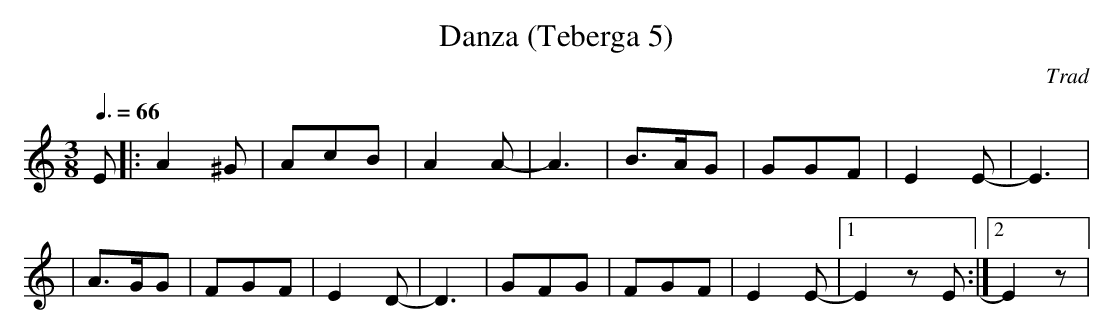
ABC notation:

X:1
T:Danza (Teberga 5)
C:Trad
M:3/8
L:1/8
Q:3/8=66
K:Am
E|: A2 ^G|AcB|A2 A-|A3|B>AG|GGF|E2 E-|E3|
    |A>GG|FGF|E2 D-|D3|GFG|FGF|E2 E-|[1 E2 z E :|[2 E2 z|
